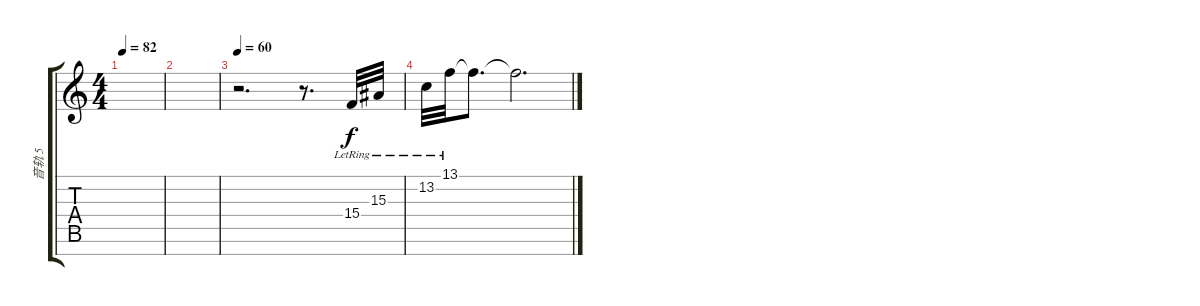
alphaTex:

\track ("音轨 5" "音轨 5") {instrument acousticgrandpiano}
\staff {score tabs}
\tuning (E4 B3 G3 D3 A2 E2 B1) {hide}
\ts (4 4)
\tempo 82
\clef g2
\ks c
|
|
\tempo 60
r.2{d} r.8{d} 15.4{lr}.32 15.3{lr}.32 |
13.2{lr}.32 13.1{lr}.32 13.1{t}.8{d} 13.1{t}.2{d}
